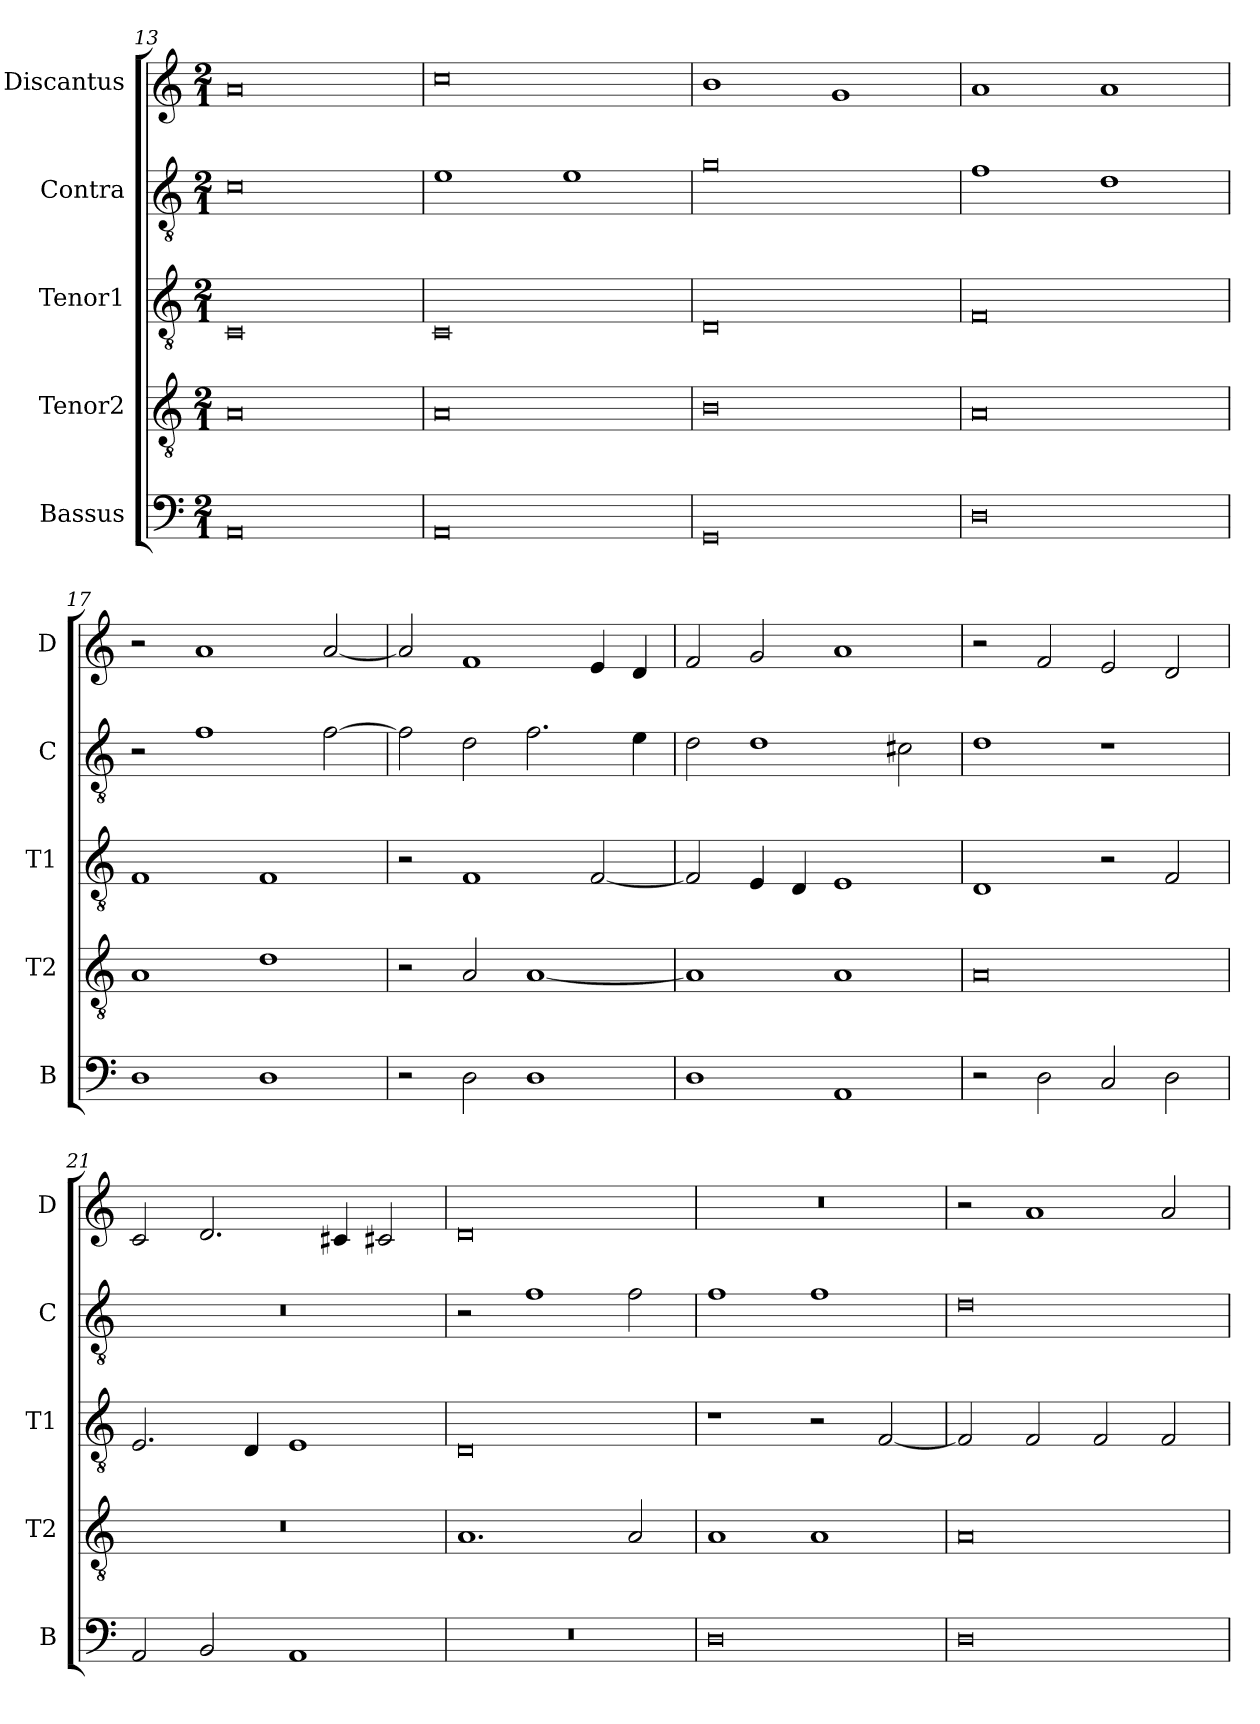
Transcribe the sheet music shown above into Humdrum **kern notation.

**kern	**kern	**kern	**kern	**kern
*part5	*part4	*part3	*part2	*part1
*staff5	*staff4	*staff3	*staff2	*staff1
*I"Bassus	*I"Tenor2	*I"Tenor1	*I"Contra	*I"Discantus
*I'B	*I'T2	*I'T1	*I'C	*I'D
*clefF4	*clefGv2	*clefGv2	*clefGv2	*clefG2
*k[]	*k[]	*k[]	*k[]	*k[]
*M2/1	*M2/1	*M2/1	*M2/1	*M2/1
=13	=13	=13	=13	=13
0AA	0A	0C	0c	0a
=14	=14	=14	=14	=14
0AA	0A	0C	1e	0cc
.	.	.	1e	.
=15	=15	=15	=15	=15
0GG	0B	0D	0g	1b
.	.	.	.	1g
=16	=16	=16	=16	=16
0D	0A	0F	1f	1a
.	.	.	1d	1a
=17	=17	=17	=17	=17
1D	1A	1F	2r	2r
.	.	.	1f	1a
1D	1d	1F	.	.
.	.	.	[2f\	[2a/
=18	=18	=18	=18	=18
2r	2r	2r	2f\]	2a/]
2D\	2A/	1F	2d\	1f
1D	[1A	.	2.f\	.
.	.	[2F/	.	4e/
.	.	.	4e\	4d/
=19	=19	=19	=19	=19
1D	1A]	2F/]	2d\	2f/
.	.	4E/	1d	2g/
.	.	4D/	.	.
1AA	1A	1E	.	1a
.	.	.	2c#X\	.
=20	=20	=20	=20	=20
2r	0A	1D	1d	2r
2D\	.	.	.	2f/
2C/	.	2r	1r	2e/
2D\	.	2F/	.	2d/
=21	=21	=21	=21	=21
2AA/	0r	2.E/	0r	2c/
2BB/	.	.	.	2.d/
.	.	4D/	.	.
1AA	.	1E	.	.
.	.	.	.	4c#X/
.	.	.	.	2c#X/
=22	=22	=22	=22	=22
0r	1.A	0D	2r	0d
.	.	.	1f	.
.	2A/	.	2f\	.
=23	=23	=23	=23	=23
0D	1A	1r	1f	0r
.	1A	2r	1f	.
.	.	[2F/	.	.
=24	=24	=24	=24	=24
0D	0A	2F/]	0d	2r
.	.	2F/	.	1a
.	.	2F/	.	.
.	.	2F/	.	2a/
=	=	=	=	=
*-	*-	*-	*-	*-
